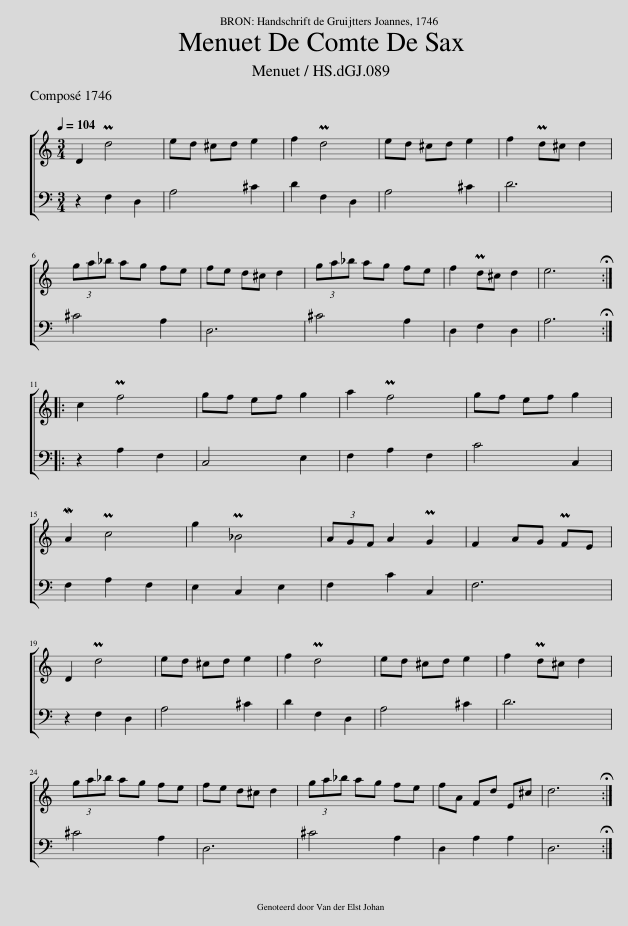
X:1
%%score [ 1 2 ]
L:1/8
Q:1/4=104
M:3/4
I:linebreak $
K:C
V:1 treble
V:2 bass
V:1
 D2 Pd4 | ed ^cd e2 | f2 Pd4 | ed ^cd e2 | f2 Pd^c d2 |$ %5
 (3ga_b ag fe | fe d^c d2 | (3ga_b ag fe | f2 Pd^c d2 | e6 ::$ %10
 c2 Pf4 | gf ef g2 | a2 Pf4 | gf ef g2 |$ MA2 Pc4 | %15
 g2 P_B4 | (3AGF A2 PG2 | F2 AG PFE |$ D2 Pd4 | ed ^cd e2 | %20
 f2 Pd4 | ed ^cd e2 | f2 Pd^c d2 |$ (3ga_b ag fe | fe d^c d2 | %25
 (3ga_b ag fe | fA Fd E^c | d6 :| %28
V:2
 z2 F,2 D,2 | A,4 ^C2 | D2 F,2 D,2 | A,4 ^C2 | D6 |$ %5
 ^C4 A,2 | D,6 | ^C4 A,2 | D,2 F,2 D,2 | A,6 ::$ %10
 z2 A,2 F,2 | C,4 E,2 | F,2 A,2 F,2 | C4 C,2 |$ F,2 A,2 F,2 | %15
 E,2 C,2 E,2 | F,2 C2 C,2 | F,6 |$ z2 F,2 D,2 | A,4 ^C2 | %20
 D2 F,2 D,2 | A,4 ^C2 | D6 |$ ^C4 A,2 | D,6 | %25
 ^C4 A,2 | D,2 A,2 A,2 | D,6 :| %28
